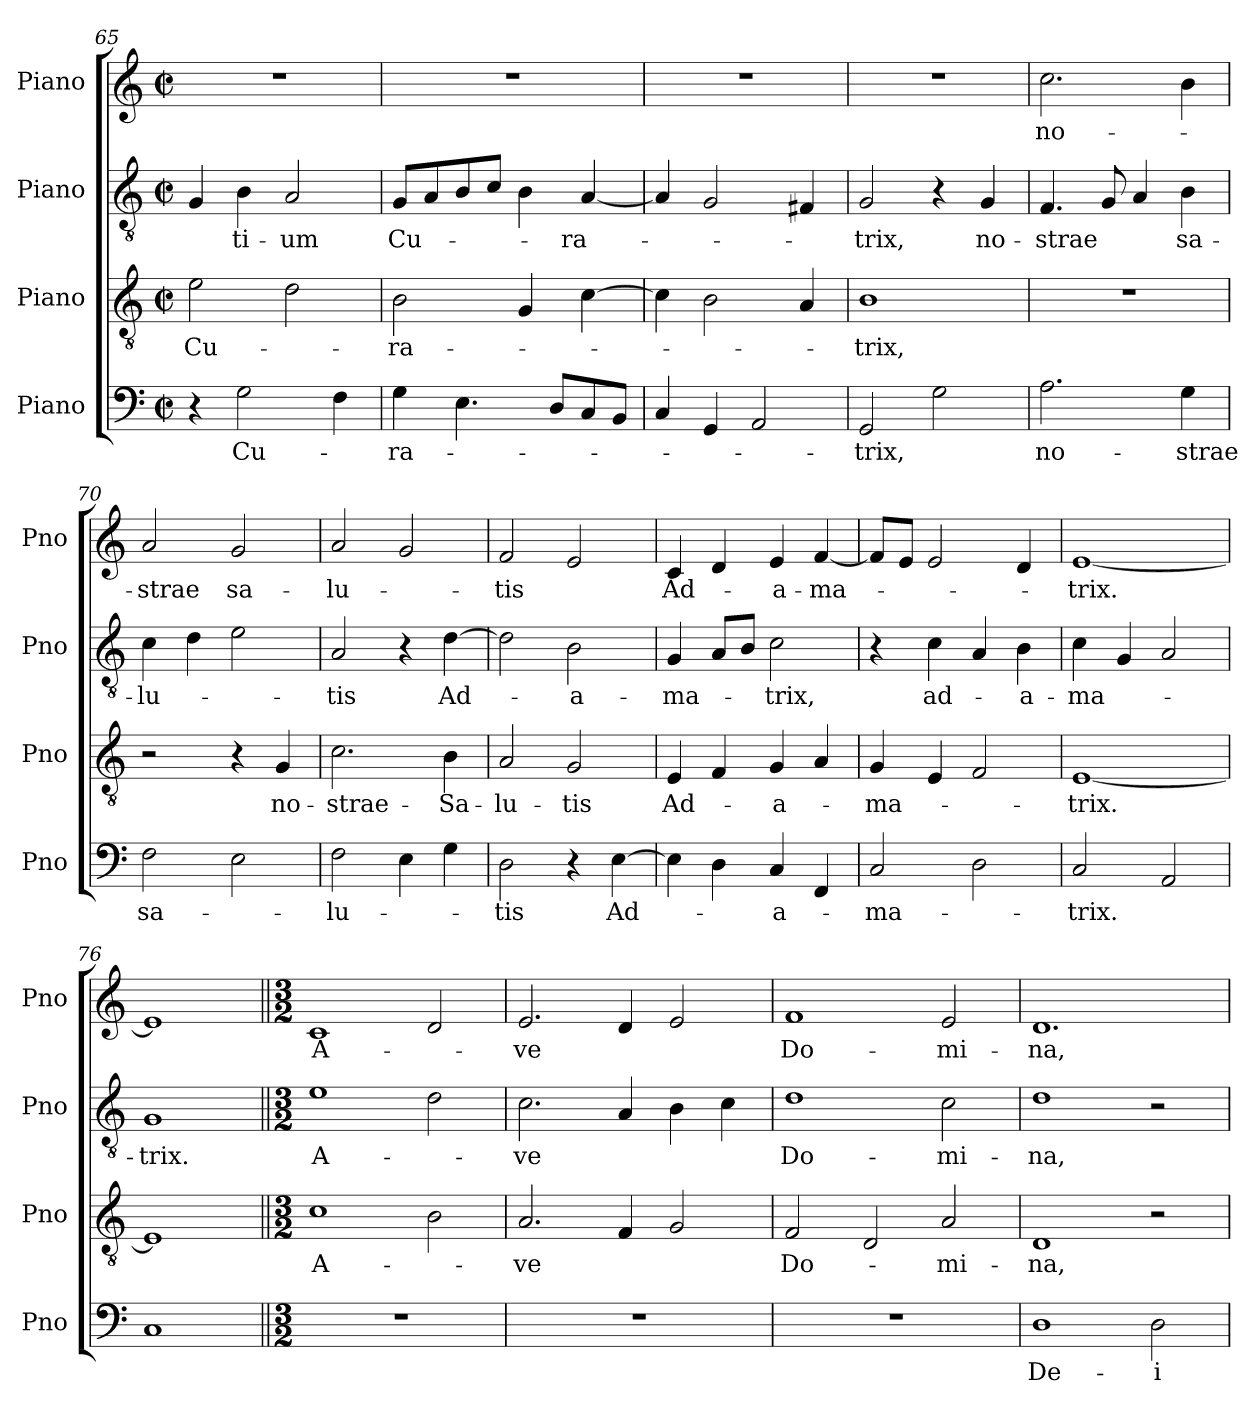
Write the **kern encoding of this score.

**kern	**text	**kern	**text	**kern	**text	**kern	**text
*part4	*part4	*part3	*part3	*part2	*part2	*part1	*part1
*staff4	*staff4	*staff3	*staff3	*staff2	*staff2	*staff1	*staff1
*I"Piano	*	*I"Piano	*	*I"Piano	*	*I"Piano	*
*I'Pno	*	*I'Pno	*	*I'Pno	*	*I'Pno	*
!!LO:LB:g=z
*clefF4	*	*clefGv2	*	*clefGv2	*	*clefG2	*
*k[]	*	*k[]	*	*k[]	*	*k[]	*
*M2/2	*	*M2/2	*	*M2/2	*	*M2/2	*
*met(c|)	*	*met(c|)	*	*met(c|)	*	*met(c|)	*
=65	=65	=65	=65	=65	=65	=65	=65
!	!	!	!LO:LY:b	!	!	!	!
4r	.	2e\	Cu-	4G/	.	1r	.
!	!LO:LY:b	!	!	!	!LO:LY:b	!	!
2G\	Cu-	.	.	4B\	-ti-	.	.
!	!	!	!	!	!LO:LY:b	!	!
.	.	2d\	.	2A/	-um	.	.
4F\	.	.	.	.	.	.	.
=66	=66	=66	=66	=66	=66	=66	=66
!	!LO:LY:b	!	!LO:LY:b	!	!LO:LY:b	!	!
4G\	-ra-	2B\	-ra-	8G/L	Cu-	1r	.
.	.	.	.	8A/	.	.	.
4.E\	.	.	.	8B/	.	.	.
.	.	.	.	8c/J	.	.	.
.	.	4G/	.	4B\	.	.	.
8D/L	.	.	.	.	.	.	.
!	!	!	!	!	!LO:LY:b	!	!
8C/	.	[4c\	.	[4A/	-ra-	.	.
8BB/J	.	.	.	.	.	.	.
=67	=67	=67	=67	=67	=67	=67	=67
4C/	.	4c\]	.	4A/]	.	1r	.
4GG/	.	2B\	.	2G/	.	.	.
2AA/	.	.	.	.	.	.	.
.	.	4A/	.	4F#X/	.	.	.
=68	=68	=68	=68	=68	=68	=68	=68
!	!LO:LY:b	!	!LO:LY:b	!	!LO:LY:b	!	!
2GG/	-trix,	1B	-trix,	2G/	-trix,	1r	.
2G\	.	.	.	4r	.	.	.
!	!	!	!	!	!LO:LY:b	!	!
.	.	.	.	4G/	no-	.	.
=69	=69	=69	=69	=69	=69	=69	=69
!	!LO:LY:b	!	!	!	!LO:LY:b	!	!LO:LY:b
2.A\	no-	1r	.	4.F/	-strae	2.cc\	no-
.	.	.	.	8G/	.	.	.
.	.	.	.	4A/	.	.	.
!	!LO:LY:b	!	!	!	!LO:LY:b	!	!
4G\	-strae	.	.	4B\	sa-	4b\	.
=70	=70	=70	=70	=70	=70	=70	=70
!	!LO:LY:b	!	!	!	!LO:LY:b	!	!LO:LY:b
2F\	sa-	2r	.	4c\	-lu-	2a/	-strae
.	.	.	.	4d\	.	.	.
!	!	!	!	!	!	!	!LO:LY:b
2E\	.	4r	.	2e\	.	2g/	sa-
!	!	!	!LO:LY:b	!	!	!	!
.	.	4G/	no-	.	.	.	.
!!LO:PB:g=z
=71	=71	=71	=71	=71	=71	=71	=71
!	!LO:LY:b	!	!LO:LY:b	!	!LO:LY:b	!	!LO:LY:b
2F\	-lu-	2.c\	-strae-	2A/	-tis	2a/	-lu-
4E\	.	.	.	4r	.	2g/	.
!	!	!	!LO:LY:b	!	!LO:LY:b	!	!
4G\	.	4B\	-Sa-	[4d\	Ad-	.	.
=72	=72	=72	=72	=72	=72	=72	=72
!	!LO:LY:b	!	!LO:LY:b	!	!	!	!LO:LY:b
2D\	-tis	2A/	-lu-	2d\]	.	2f/	-tis
!	!	!	!LO:LY:b	!	!LO:LY:b	!	!
4r	.	2G/	-tis	2B\	-a-	2e/	.
!	!LO:LY:b	!	!	!	!	!	!
[4E\	Ad-	.	.	.	.	.	.
=73	=73	=73	=73	=73	=73	=73	=73
!	!	!	!LO:LY:b	!	!LO:LY:b	!	!LO:LY:b
4E\]	.	4E/	Ad-	4G/	-ma-	4c/	Ad-
4D\	.	4F/	.	8A/L	.	4d/	.
.	.	.	.	8B/J	.	.	.
!	!LO:LY:b	!	!LO:LY:b	!	!LO:LY:b	!	!LO:LY:b
4C/	-a-	4G/	-a-	2c\	-trix,	4e/	-a-
!	!	!	!	!	!	!	!LO:LY:b
4FF/	.	4A/	.	.	.	[4f/	-ma-
=74	=74	=74	=74	=74	=74	=74	=74
!	!LO:LY:b	!	!LO:LY:b	!	!	!	!
2C/	-ma-	4G/	-ma-	4r	.	8f/L]	.
.	.	.	.	.	.	8e/J	.
!	!	!	!	!	!LO:LY:b	!	!
.	.	4E/	.	4c\	ad-	2e/	.
2D\	.	2F/	.	4A/	.	.	.
!	!	!	!	!	!LO:LY:b	!	!
.	.	.	.	4B\	-a-	4d/	.
=75	=75	=75	=75	=75	=75	=75	=75
!	!LO:LY:b	!	!LO:LY:b	!	!LO:LY:b	!	!LO:LY:b
2C/	-trix.	[1E	-trix.	4c\	-ma-	[1e	-trix.
.	.	.	.	4G/	.	.	.
2AA/	.	.	.	2A/	.	.	.
=76	=76	=76	=76	=76	=76	=76	=76
!	!	!	!	!	!LO:LY:b	!	!
1C	.	1E]	.	1G	-trix.	1e]	.
!!LO:LB:g=z
=77||	=77||	=77||	=77||	=77||	=77||	=77||	=77||
*M3/2	*	*M3/2	*	*M3/2	*	*M3/2	*
!	!	!	!LO:LY:b	!	!LO:LY:b	!	!LO:LY:b
1.r	.	1c	A-	1e	A-	1c	A-
.	.	2B\	.	2d\	.	2d/	.
=78	=78	=78	=78	=78	=78	=78	=78
!	!	!	!LO:LY:b	!	!LO:LY:b	!	!LO:LY:b
1.r	.	2.A/	-ve	2.c\	-ve	2.e/	-ve
.	.	4F/	.	4A/	.	4d/	.
.	.	2G/	.	4B\	.	2e/	.
.	.	.	.	4c\	.	.	.
=79	=79	=79	=79	=79	=79	=79	=79
!	!	!	!LO:LY:b	!	!LO:LY:b	!	!LO:LY:b
1.r	.	2F/	Do-	1d	Do-	1f	Do-
.	.	2D/	.	.	.	.	.
!	!	!	!LO:LY:b	!	!LO:LY:b	!	!LO:LY:b
.	.	2A/	-mi-	2c\	-mi-	2e/	-mi-
=80	=80	=80	=80	=80	=80	=80	=80
!	!LO:LY:b	!	!LO:LY:b	!	!LO:LY:b	!	!LO:LY:b
1D	De-	1D	-na,	1d	-na,	1.d	-na,
!	!LO:LY:b	!	!	!	!	!	!
2D\	-i-	2r	.	2r	.	.	.
=	=	=	=	=	=	=	=
*-	*-	*-	*-	*-	*-	*-	*-
